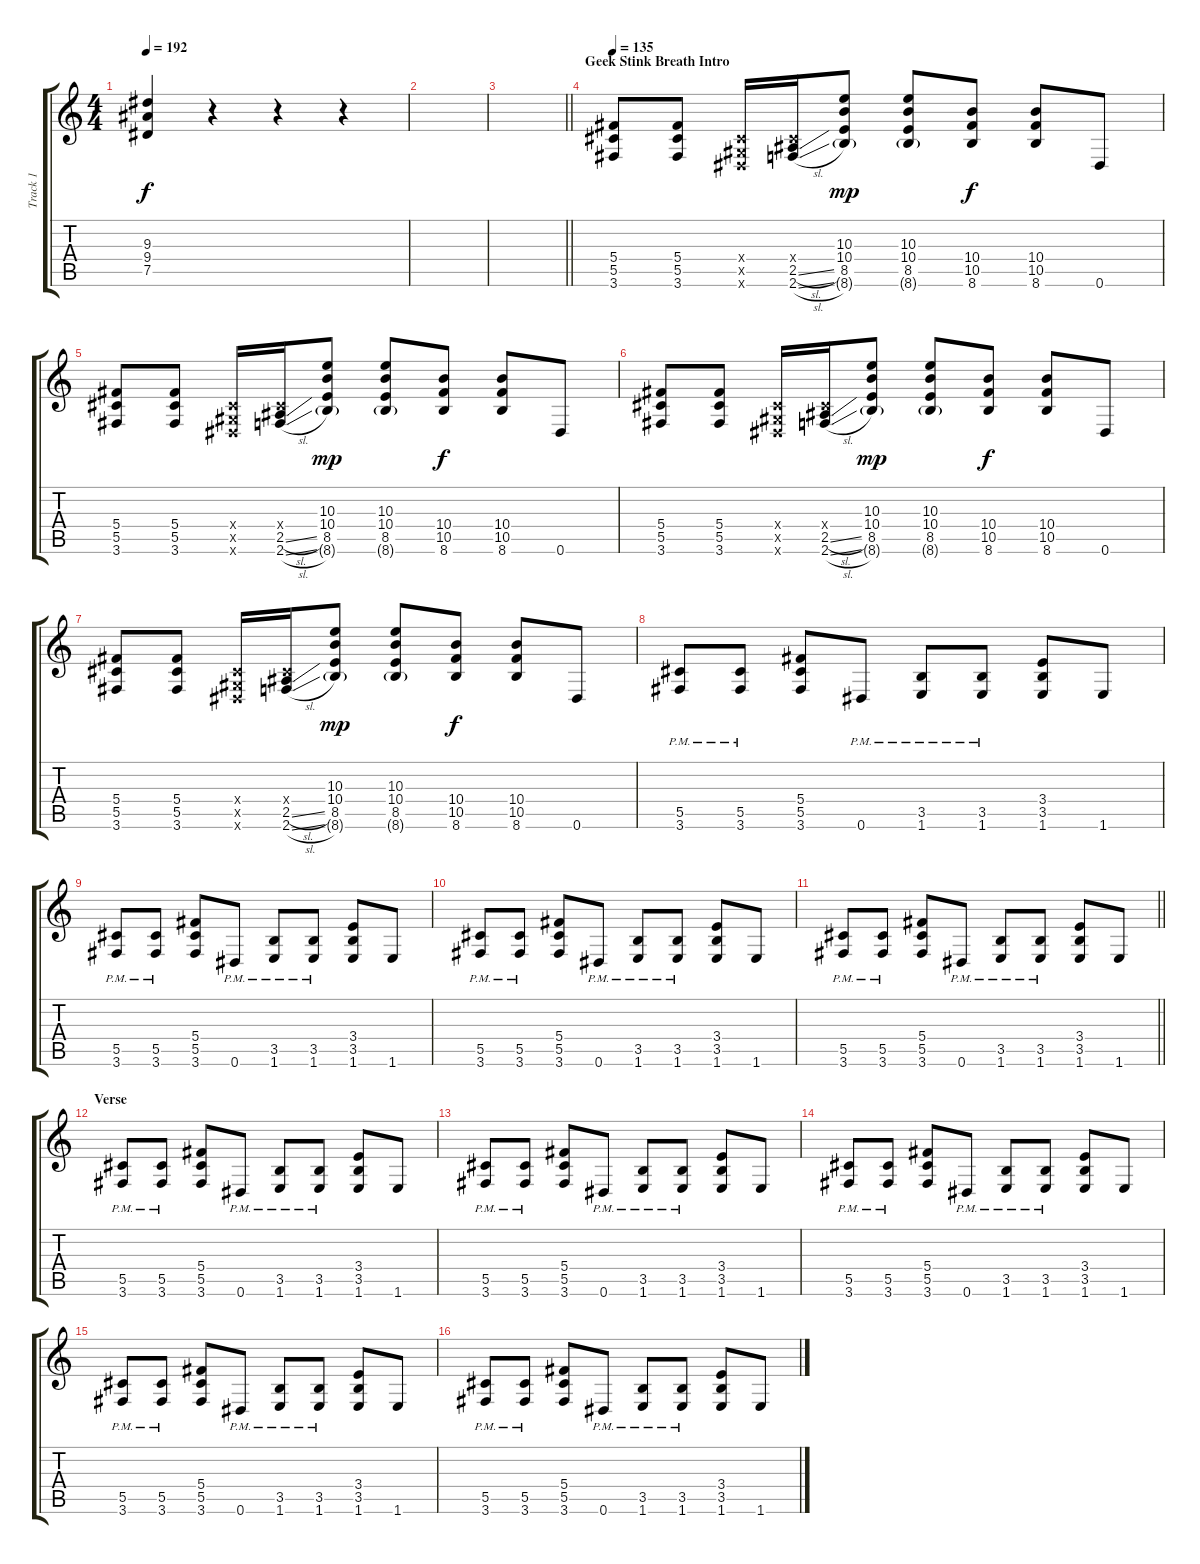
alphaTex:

\track ("Track 1" "Track 1") {instrument distortionguitar}
\staff {score tabs}
\tuning (Eb4 Bb3 Gb3 Db3 Ab2 Eb2) {hide}
\ts (4 4)
\tempo 192
\clef g2
\ks c
(9.3 9.4 7.5).4{dy f} r.4 r.4 r.4 |
|
\barLineRight lightlight
|
\section ("" "Geek Stink Breath Intro")
\tempo 135
(5.4 5.5 3.6).8 (5.4 5.5 3.6).8 (0.4{x} 0.5{x} 0.6{x}).16 (0.4{x} 2.5{sl} 2.6{sl}).16 (10.3 10.4 8.5 8.6{g}).8{dy mp} (10.3 10.4 8.5 8.6{g}).8 (10.4 10.5 8.6).8{dy f} (10.4 10.5 8.6).8 0.6.8 |
(5.4 5.5 3.6).8 (5.4 5.5 3.6).8 (0.4{x} 0.5{x} 0.6{x}).16 (0.4{x} 2.5{sl} 2.6{sl}).16 (10.3 10.4 8.5 8.6{g}).8{dy mp} (10.3 10.4 8.5 8.6{g}).8 (10.4 10.5 8.6).8{dy f} (10.4 10.5 8.6).8 0.6.8 |
(5.4 5.5 3.6).8 (5.4 5.5 3.6).8 (0.4{x} 0.5{x} 0.6{x}).16 (0.4{x} 2.5{sl} 2.6{sl}).16 (10.3 10.4 8.5 8.6{g}).8{dy mp} (10.3 10.4 8.5 8.6{g}).8 (10.4 10.5 8.6).8{dy f} (10.4 10.5 8.6).8 0.6.8 |
(5.4 5.5 3.6).8 (5.4 5.5 3.6).8 (0.4{x} 0.5{x} 0.6{x}).16 (0.4{x} 2.5{sl} 2.6{sl}).16 (10.3 10.4 8.5 8.6{g}).8{dy mp} (10.3 10.4 8.5 8.6{g}).8 (10.4 10.5 8.6).8{dy f} (10.4 10.5 8.6).8 0.6.8 |
(5.5{pm} 3.6{pm}).8 (5.5{pm} 3.6{pm}).8 (5.4 5.5 3.6).8 0.6{pm}.8 (3.5{pm} 1.6{pm}).8 (3.5{pm} 1.6{pm}).8 (3.4 3.5 1.6).8 1.6.8 |
(5.5{pm} 3.6{pm}).8 (5.5{pm} 3.6{pm}).8 (5.4 5.5 3.6).8 0.6{pm}.8 (3.5{pm} 1.6{pm}).8 (3.5{pm} 1.6{pm}).8 (3.4 3.5 1.6).8 1.6.8 |
(5.5{pm} 3.6{pm}).8 (5.5{pm} 3.6{pm}).8 (5.4 5.5 3.6).8 0.6{pm}.8 (3.5{pm} 1.6{pm}).8 (3.5{pm} 1.6{pm}).8 (3.4 3.5 1.6).8 1.6.8 |
\barLineRight lightlight
(5.5{pm} 3.6{pm}).8 (5.5{pm} 3.6{pm}).8 (5.4 5.5 3.6).8 0.6{pm}.8 (3.5{pm} 1.6{pm}).8 (3.5{pm} 1.6{pm}).8 (3.4 3.5 1.6).8 1.6.8 |
\section ("" "Verse")
(5.5{pm} 3.6{pm}).8 (5.5{pm} 3.6{pm}).8 (5.4 5.5 3.6).8 0.6{pm}.8 (3.5{pm} 1.6{pm}).8 (3.5{pm} 1.6{pm}).8 (3.4 3.5 1.6).8 1.6.8 |
(5.5{pm} 3.6{pm}).8 (5.5{pm} 3.6{pm}).8 (5.4 5.5 3.6).8 0.6{pm}.8 (3.5{pm} 1.6{pm}).8 (3.5{pm} 1.6{pm}).8 (3.4 3.5 1.6).8 1.6.8 |
(5.5{pm} 3.6{pm}).8 (5.5{pm} 3.6{pm}).8 (5.4 5.5 3.6).8 0.6{pm}.8 (3.5{pm} 1.6{pm}).8 (3.5{pm} 1.6{pm}).8 (3.4 3.5 1.6).8 1.6.8 |
(5.5{pm} 3.6{pm}).8 (5.5{pm} 3.6{pm}).8 (5.4 5.5 3.6).8 0.6{pm}.8 (3.5{pm} 1.6{pm}).8 (3.5{pm} 1.6{pm}).8 (3.4 3.5 1.6).8 1.6.8 |
(5.5{pm} 3.6{pm}).8 (5.5{pm} 3.6{pm}).8 (5.4 5.5 3.6).8 0.6{pm}.8 (3.5{pm} 1.6{pm}).8 (3.5{pm} 1.6{pm}).8 (3.4 3.5 1.6).8 1.6.8
